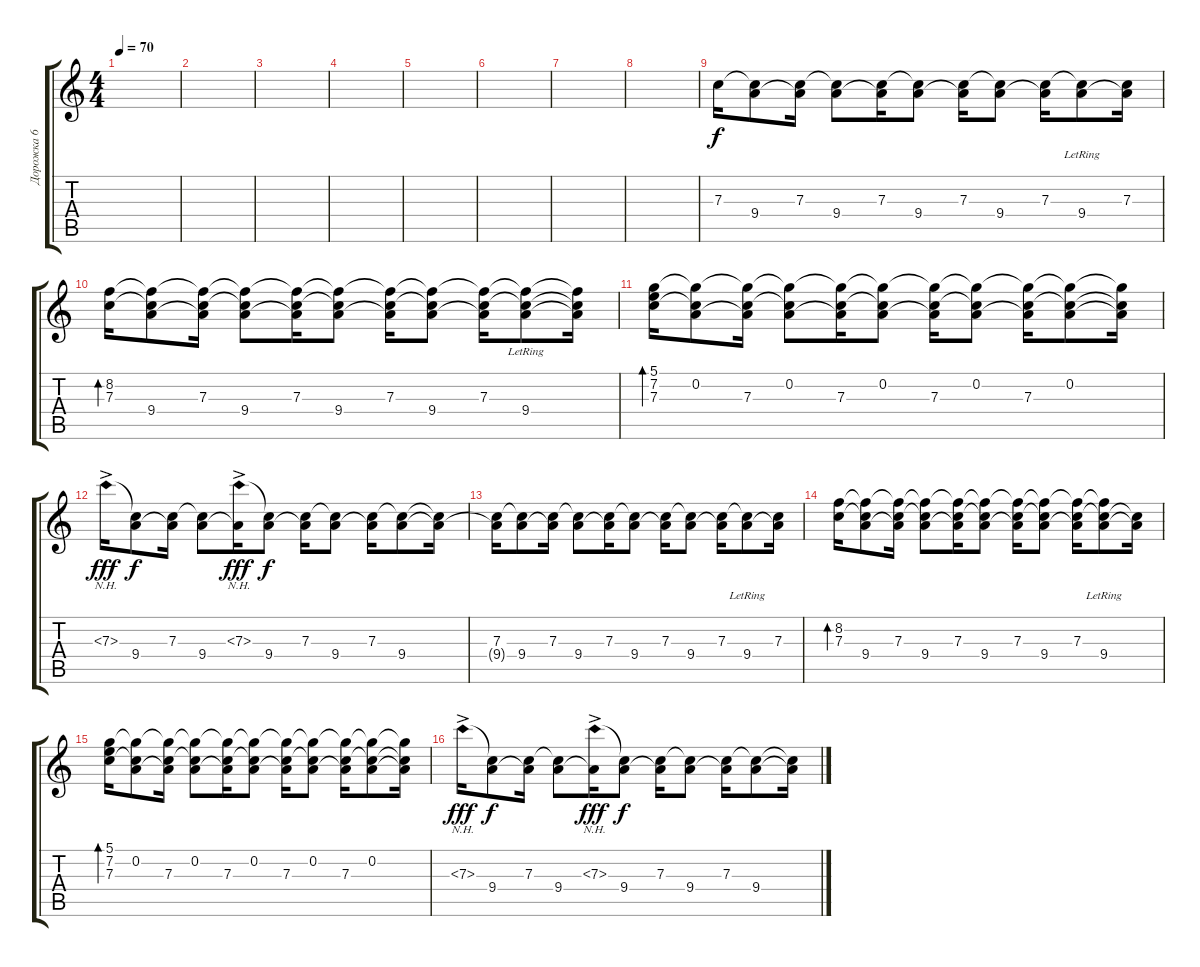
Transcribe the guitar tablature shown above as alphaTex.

\track ("Дорожка 6" "Дорожка 6") {instrument electricguitarjazz}
\staff {score tabs}
\tuning (D4 A3 F3 C3 G2 D2) {hide}
\ts (4 4)
\tempo 70
\clef g2
\ks c
|
|
|
|
|
|
|
|
7.3.16 (7.3{t} 9.4).8 (7.3 9.4{t}).16 (7.3{t} 9.4).8 (7.3 9.4{t}).16 (7.3{t} 9.4).8 (7.3 9.4{t}).16 (7.3{t} 9.4).8 (7.3 9.4{t}).16 (7.3{t} 9.4{lr}).8 (7.3 9.4{t}).16 |
(8.2 7.3).16{bd 60} (8.2{t} 7.3{t} 9.4).8 (8.2{t} 7.3 9.4{t}).16 (8.2{t} 7.3{t} 9.4).8 (8.2{t} 7.3 9.4{t}).16 (8.2{t} 7.3{t} 9.4).8 (8.2{t} 7.3 9.4{t}).16 (8.2{t} 7.3{t} 9.4).8 (8.2{t} 7.3 9.4{t}).16 (8.2{t} 7.3{t} 9.4{lr}).8 (8.2{t} 7.3{t} 9.4{t}).16 |
(5.1 7.2 7.3).16{bd 60} (5.1{t} 0.2 7.3{t}).8 (5.1{t} 0.2{t} 7.3).16 (5.1{t} 0.2 7.3{t}).8 (5.1{t} 0.2{t} 7.3).16 (5.1{t} 0.2 7.3{t}).8 (5.1{t} 0.2{t} 7.3).16 (5.1{t} 0.2 7.3{t}).8 (5.1{t} 0.2{t} 7.3).16 (5.1{t} 0.2 7.3{t}).8 (5.1{t} 0.2{t} 7.3{t}).16 |
7.3{nh ac}.16{dy fff} (7.3{t} 9.4).8{dy f} (7.3 9.4{t}).16 (7.3{t} 9.4).8 (7.3{nh ac} 9.4{t}).16{dy fff} (7.3{t} 9.4).8{dy f} (7.3 9.4{t}).16 (7.3{t} 9.4).8 (7.3 9.4{t}).16 (7.3{t} 9.4).8 (7.3{t} 9.4{t}).16 |
(7.3 9.4{t}).16 (7.3{t} 9.4).8 (7.3 9.4{t}).16 (7.3{t} 9.4).8 (7.3 9.4{t}).16 (7.3{t} 9.4).8 (7.3 9.4{t}).16 (7.3{t} 9.4).8 (7.3 9.4{t}).16 (7.3{t} 9.4{lr}).8 (7.3 9.4{t}).16 |
(8.2 7.3).16{bd 60} (8.2{t} 7.3{t} 9.4).8 (8.2{t} 7.3 9.4{t}).16 (8.2{t} 7.3{t} 9.4).8 (8.2{t} 7.3 9.4{t}).16 (8.2{t} 7.3{t} 9.4).8 (8.2{t} 7.3 9.4{t}).16 (8.2{t} 7.3{t} 9.4).8 (8.2{t} 7.3 9.4{t}).16 (8.2{t} 7.3{t} 9.4{lr}).8 (7.3{t} 9.4{t}).16 |
(5.1 7.2 7.3).16{bd 60} (5.1{t} 0.2 7.3{t}).8 (5.1{t} 0.2{t} 7.3).16 (5.1{t} 0.2 7.3{t}).8 (5.1{t} 0.2{t} 7.3).16 (5.1{t} 0.2 7.3{t}).8 (5.1{t} 0.2{t} 7.3).16 (5.1{t} 0.2 7.3{t}).8 (5.1{t} 0.2{t} 7.3).16 (5.1{t} 0.2 7.3{t}).8 (5.1{t} 0.2{t} 7.3{t}).16 |
7.3{nh ac}.16{dy fff} (7.3{t} 9.4).8{dy f} (7.3 9.4{t}).16 (7.3{t} 9.4).8 (7.3{nh ac} 9.4{t}).16{dy fff} (7.3{t} 9.4).8{dy f} (7.3 9.4{t}).16 (7.3{t} 9.4).8 (7.3 9.4{t}).16 (7.3{t} 9.4).8 (7.3{t} 9.4{t}).16
